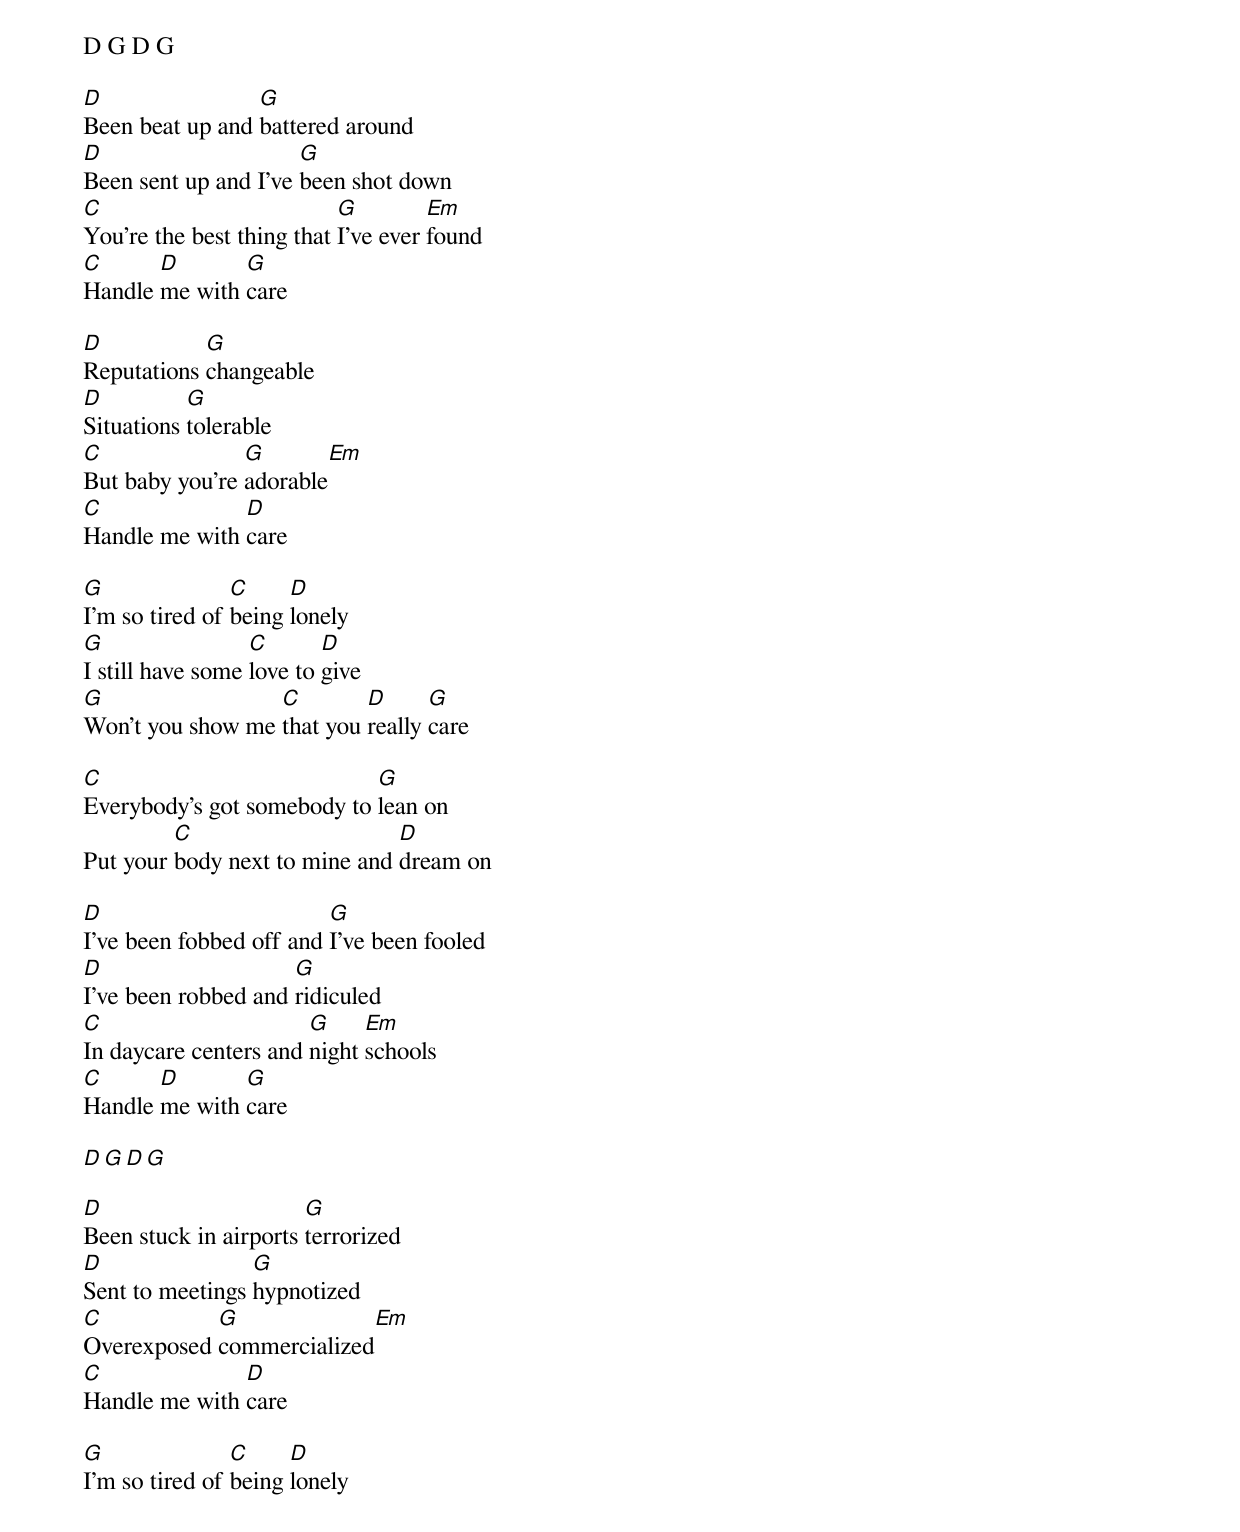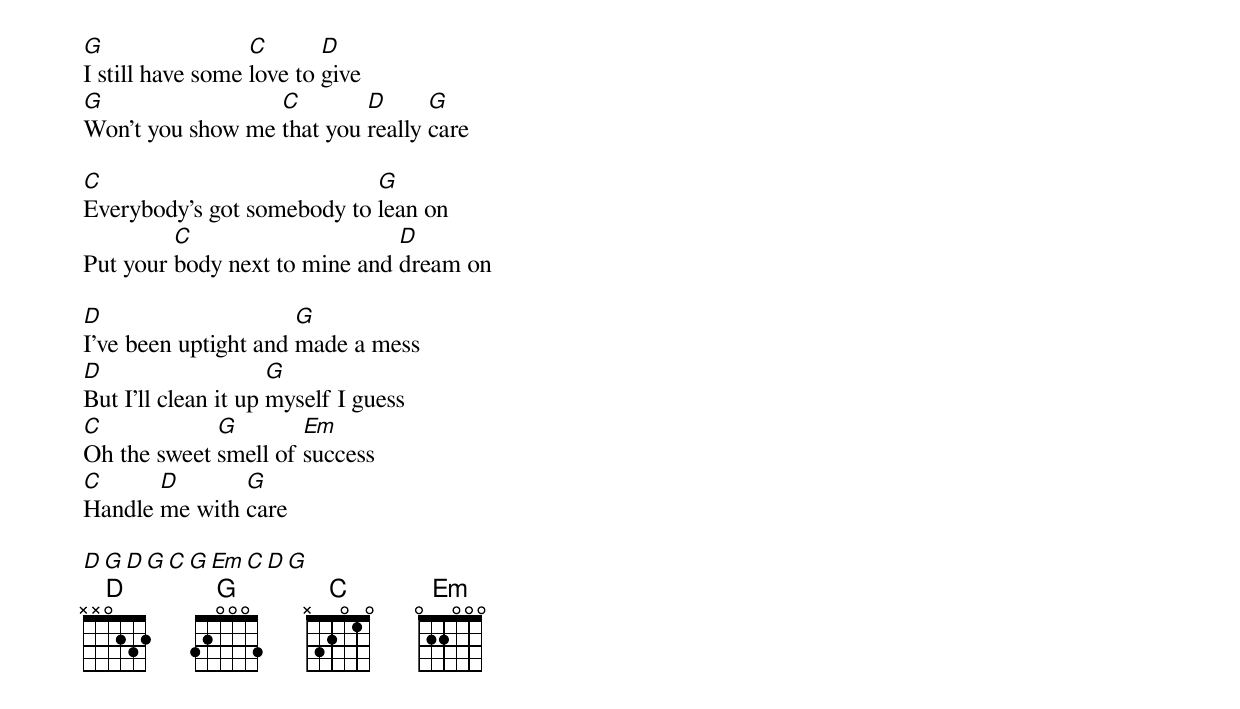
D G D G

D                G
Been beat up and battered around
D                     G
Been sent up and I've been shot down
C                          G         Em
You're the best thing that I've ever found
C      D       G
Handle me with care

D           G
Reputations changeable
D          G
Situations tolerable
C               G       Em
But baby you're adorable
C              D
Handle me with care

G               C     D
I'm so tired of being lonely
G                 C       D
I still have some love to give
G                 C        D      G
Won't you show me that you really care

C                           G
Everybody's got somebody to lean on
         C                     D
Put your body next to mine and dream on

D                        G
I've been fobbed off and I've been fooled
D                    G
I've been robbed and ridiculed
C                      G     Em
In daycare centers and night schools
C      D       G
Handle me with care

D G D G

D                      G
Been stuck in airports terrorized
D                G
Sent to meetings hypnotized
C           G             Em
Overexposed commercialized
C              D
Handle me with care

G               C     D
I'm so tired of being lonely
G                 C       D
I still have some love to give
G                 C        D      G
Won't you show me that you really care

C                           G
Everybody's got somebody to lean on
         C                     D
Put your body next to mine and dream on

D                     G
I've been uptight and made a mess
D                    G
But I'll clean it up myself I guess
C            G        Em
Oh the sweet smell of success
C      D       G
Handle me with care

D G D G C G Em C D G
